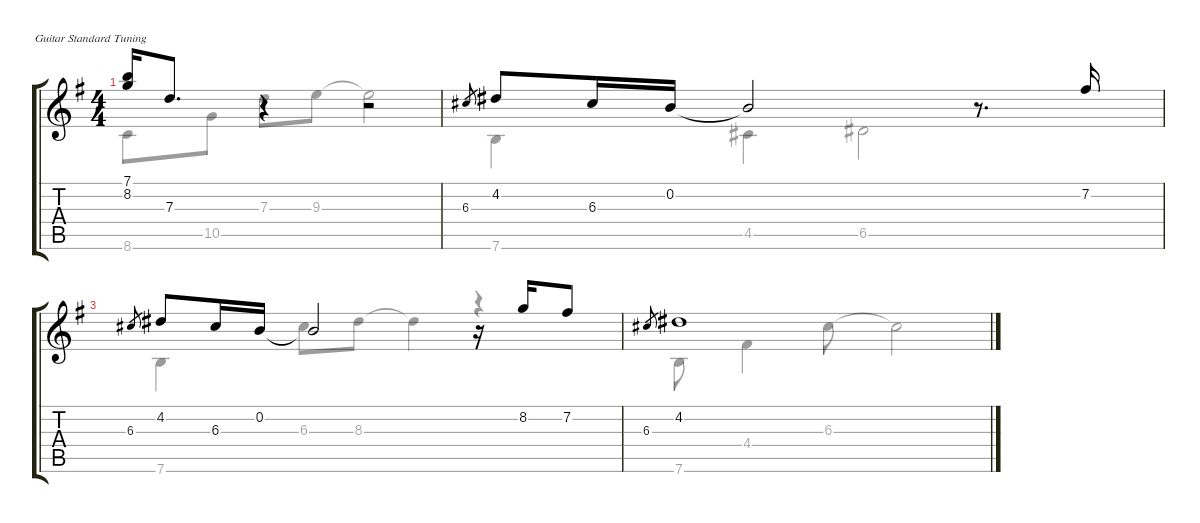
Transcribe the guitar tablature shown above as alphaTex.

\defaultSystemsLayout 4
\hideDynamics
\bracketExtendMode groupsimilarinstruments
\singleTrackTrackNamePolicy hidden
\firstSystemTrackNameOrientation horizontal
\otherSystemsTrackNameOrientation horizontal
\defaultBarNumberDisplay FirstOfSystem
\track ("Steel Guitar" "S-Gt") {instrument acousticguitarsteel}
\staff {score tabs}
\tuning (E4 B3 G3 D3 A2 E2)
\voice
\ts (4 4)
\tempo (80 hide)
\clef g2
\ks g
(7.1 8.2).16{dy mf} 7.3.8{d} r.4 r.2 |
6.3.8{gr} 4.2.8 6.3.16 0.2.16 0.2{t}.2 r.8{d} 7.2.16 |
6.3.8{gr} 4.2.8 6.3.16 0.2.16 0.2{t}.2 r.16 8.2.16 7.2.8 |
6.3.8{gr} 4.2.1
\voice
\clef g2
\ottava regular
\simile none
\ks g
8.6.8{dy mf} 10.5.8 7.3.8 9.3.8 9.3{t}.2 |
7.6.4 4.5.4 6.5.2 |
7.6.4 6.3.8 8.3.8 8.3{t}.4 r.4 |
7.6.8 4.4.4 6.3.8 6.3{t}.2
